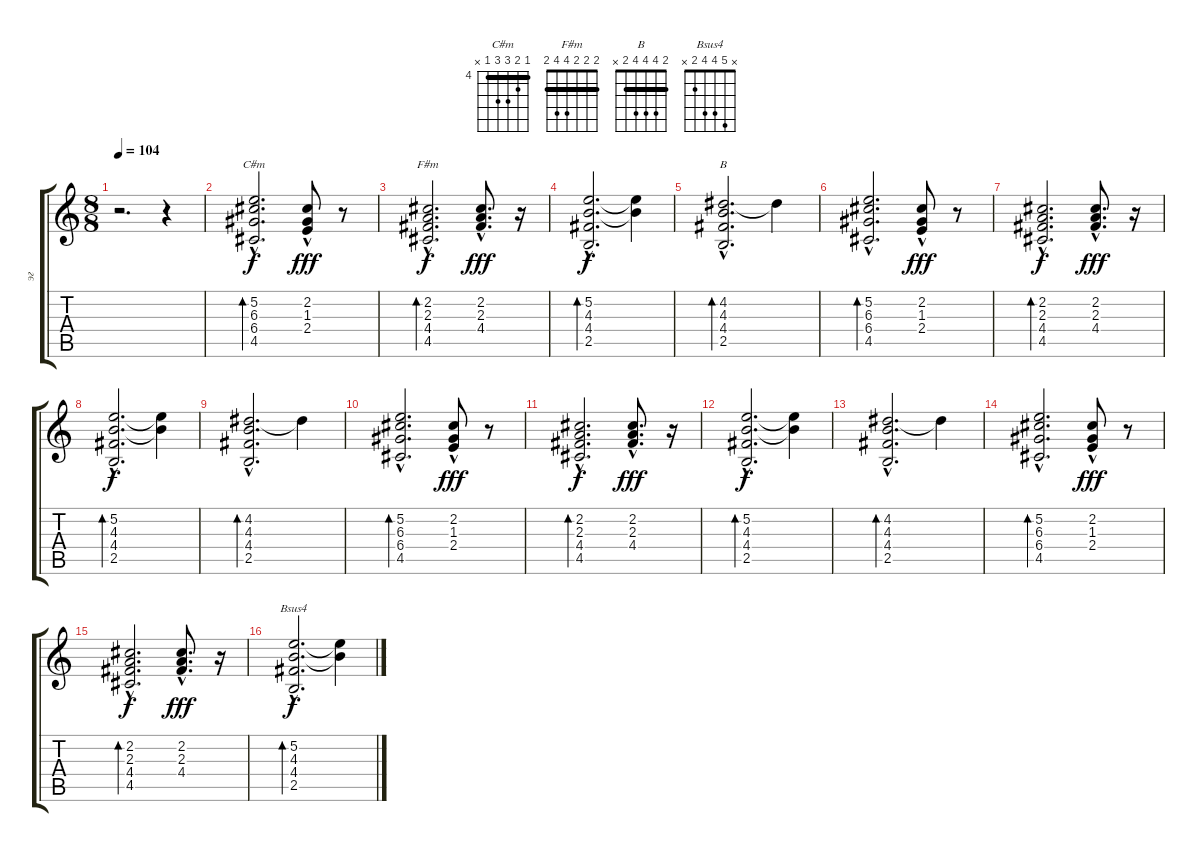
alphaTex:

\track ("эг" "эг") {instrument electricguitarclean}
\staff {score tabs}
\tuning (E4 B3 G3 D3 A2 E2) {hide}
\chord ("C#m" 4 5 6 6 4 x) {firstfret 4 barre 4}
\chord ("F#m" 2 2 2 4 4 2) {barre 2}
\chord ("B" 2 4 4 4 2 x) {barre 2}
\chord ("Bsus4" x 5 4 4 2 x)
\ts (8 8)
\tempo 104
\clef g2
\ks c
r.2{d dy f} r.4 |
(5.2{hac} 6.3{hac} 6.4{hac} 4.5{hac}).2{d bd 240 ch "C#m"} (2.2 1.3{hac} 2.4{hac}).8{dy fff} r.8 |
(2.2{hac} 2.3{hac} 4.4{hac} 4.5{hac}).2{d bd 240 ch "F#m" dy f} (2.2{hac} 2.3 4.4).8{d dy fff} r.16 |
(5.2{hac} 4.3{hac} 4.4{hac} 2.5{hac}).2{d bd 240 dy f} (5.2{t} 4.3{t}).4 |
(4.2{hac} 4.3{hac} 4.4{hac} 2.5{hac}).2{d bd 240 ch "B"} 4.2{t}.4 |
(5.2{hac} 6.3{hac} 6.4{hac} 4.5{hac}).2{d bd 240} (2.2 1.3{hac} 2.4{hac}).8{dy fff} r.8 |
(2.2{hac} 2.3{hac} 4.4{hac} 4.5{hac}).2{d bd 240 dy f} (2.2{hac} 2.3 4.4).8{d dy fff} r.16 |
(5.2{hac} 4.3{hac} 4.4{hac} 2.5{hac}).2{d bd 240 dy f} (5.2{t} 4.3{t}).4 |
(4.2{hac} 4.3{hac} 4.4{hac} 2.5{hac}).2{d bd 240} 4.2{t}.4 |
(5.2{hac} 6.3{hac} 6.4{hac} 4.5{hac}).2{d bd 240} (2.2 1.3{hac} 2.4{hac}).8{dy fff} r.8 |
(2.2{hac} 2.3{hac} 4.4{hac} 4.5{hac}).2{d bd 240 dy f} (2.2{hac} 2.3 4.4).8{d dy fff} r.16 |
(5.2{hac} 4.3{hac} 4.4{hac} 2.5{hac}).2{d bd 240 dy f} (5.2{t} 4.3{t}).4 |
(4.2{hac} 4.3{hac} 4.4{hac} 2.5{hac}).2{d bd 240} 4.2{t}.4 |
(5.2{hac} 6.3{hac} 6.4{hac} 4.5{hac}).2{d bd 240} (2.2 1.3{hac} 2.4{hac}).8{dy fff} r.8 |
(2.2{hac} 2.3{hac} 4.4{hac} 4.5{hac}).2{d bd 240 dy f} (2.2{hac} 2.3 4.4).8{d dy fff} r.16 |
(5.2{hac} 4.3{hac} 4.4{hac} 2.5{hac}).2{d bd 240 ch "Bsus4" dy f} (5.2{t} 4.3{t}).4
